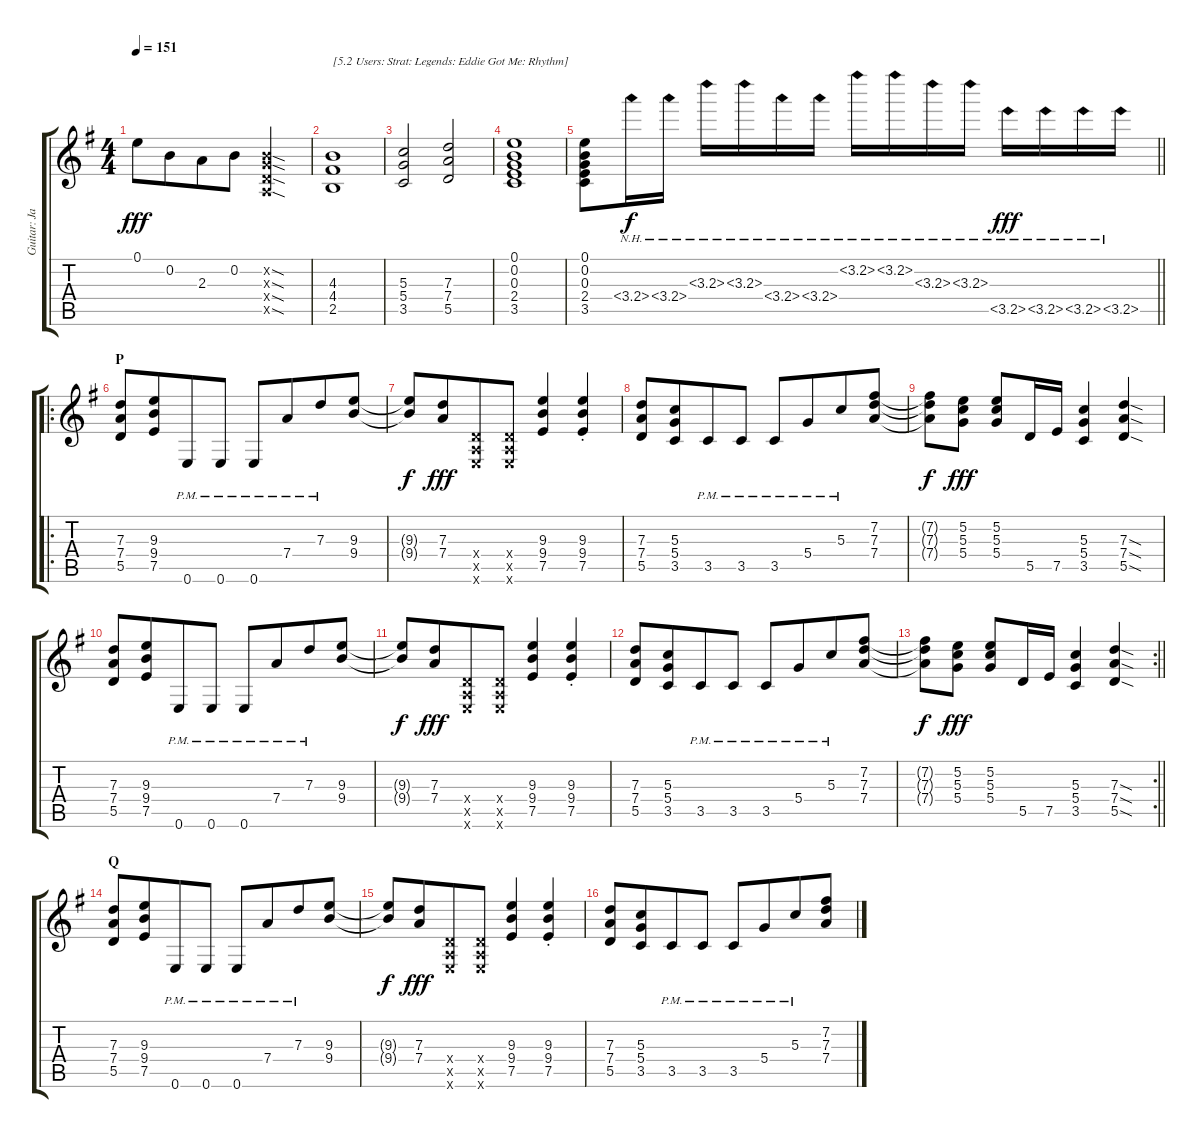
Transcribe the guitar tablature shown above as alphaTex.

\track ("Guitar: Jake I" "Guitar: Ja") {instrument overdrivenguitar}
\staff {score tabs}
\tuning (E4 B3 G3 D3 A2 E2) {hide}
\ts (4 4)
\tempo 151
\clef g2
\ks g
0.1.8{dy fff} 0.2.8{beam merge} 2.3.8 0.2.8 (0.2{sod x} 0.3{sod x} 0.4{sod x} 0.5{sod x}).2{instrument overdrivenguitar} |
(4.3 4.4 2.5).1{txt "[5.2 Users: Strat: Legends: Eddie Got Me: Rhythm]"} |
(5.3 5.4 3.5).2 (7.3 7.4 5.5).2 |
(0.1 0.2 0.3 2.4 3.5).1 |
\barLineRight lightlight
(0.1 0.2 0.3 2.4 3.5).8 3.4{nh}.16{dy f} 3.4{nh}.16 3.3{nh}.16 3.3{nh}.16 3.4{nh}.16 3.4{nh}.16 3.2{nh}.16 3.2{nh}.16 3.3{nh}.16 3.3{nh}.16 3.5{nh}.16{dy fff} 3.5{nh}.16 3.5{nh}.16 3.5{nh}.16 |
\ro
\section ("" "P")
(7.3 7.4 5.5).8 (9.3 9.4 7.5).8{beam merge} 0.6{pm}.8 0.6{pm}.8 0.6{pm}.8 7.4{pm}.8{beam merge} 7.3{pm}.8 (9.3 9.4).8 |
(9.3{t} 9.4{t}).8{dy f beam merge} (7.3 7.4).8{dy fff beam merge} (0.4{x} 0.5{x} 0.6{x}).8{beam merge} (0.4{x} 0.5{x} 0.6{x}).8 (9.3 9.4 7.5).4 (9.3{st} 9.4{st} 7.5{st}).4 |
(7.3 7.4 5.5).8 (5.3 5.4 3.5).8{beam merge} 3.5{pm}.8 3.5{pm}.8 3.5{pm}.8 5.4{pm}.8{beam merge} 5.3{pm}.8 (7.2 7.3 7.4).8 |
(7.2{t} 7.3{t} 7.4{t}).8{dy f} (5.2 5.3 5.4).8{dy fff} (5.2 5.3 5.4).8 5.5.16 7.5.16 (5.3 5.4 3.5).4 (7.3{sod} 7.4{sod} 5.5{sod}).4 |
(7.3 7.4 5.5).8 (9.3 9.4 7.5).8{beam merge} 0.6{pm}.8 0.6{pm}.8 0.6{pm}.8 7.4{pm}.8{beam merge} 7.3{pm}.8 (9.3 9.4).8 |
(9.3{t} 9.4{t}).8{dy f beam merge} (7.3 7.4).8{dy fff beam merge} (0.4{x} 0.5{x} 0.6{x}).8{beam merge} (0.4{x} 0.5{x} 0.6{x}).8 (9.3 9.4 7.5).4 (9.3{st} 9.4{st} 7.5{st}).4 |
(7.3 7.4 5.5).8 (5.3 5.4 3.5).8{beam merge} 3.5{pm}.8 3.5{pm}.8 3.5{pm}.8 5.4{pm}.8{beam merge} 5.3{pm}.8 (7.2 7.3 7.4).8 |
\rc 2
\barLineRight lightlight
(7.2{t} 7.3{t} 7.4{t}).8{dy f} (5.2 5.3 5.4).8{dy fff} (5.2 5.3 5.4).8 5.5.16 7.5.16 (5.3 5.4 3.5).4 (7.3{sod} 7.4{sod} 5.5{sod}).4 |
\section ("" "Q")
(7.3 7.4 5.5).8 (9.3 9.4 7.5).8{beam merge} 0.6{pm}.8 0.6{pm}.8 0.6{pm}.8 7.4{pm}.8{beam merge} 7.3{pm}.8 (9.3 9.4).8 |
(9.3{t} 9.4{t}).8{dy f beam merge} (7.3 7.4).8{dy fff beam merge} (0.4{x} 0.5{x} 0.6{x}).8{beam merge} (0.4{x} 0.5{x} 0.6{x}).8 (9.3 9.4 7.5).4 (9.3{st} 9.4{st} 7.5{st}).4 |
(7.3 7.4 5.5).8 (5.3 5.4 3.5).8{beam merge} 3.5{pm}.8 3.5{pm}.8 3.5{pm}.8 5.4{pm}.8{beam merge} 5.3{pm}.8 (7.2 7.3 7.4).8
